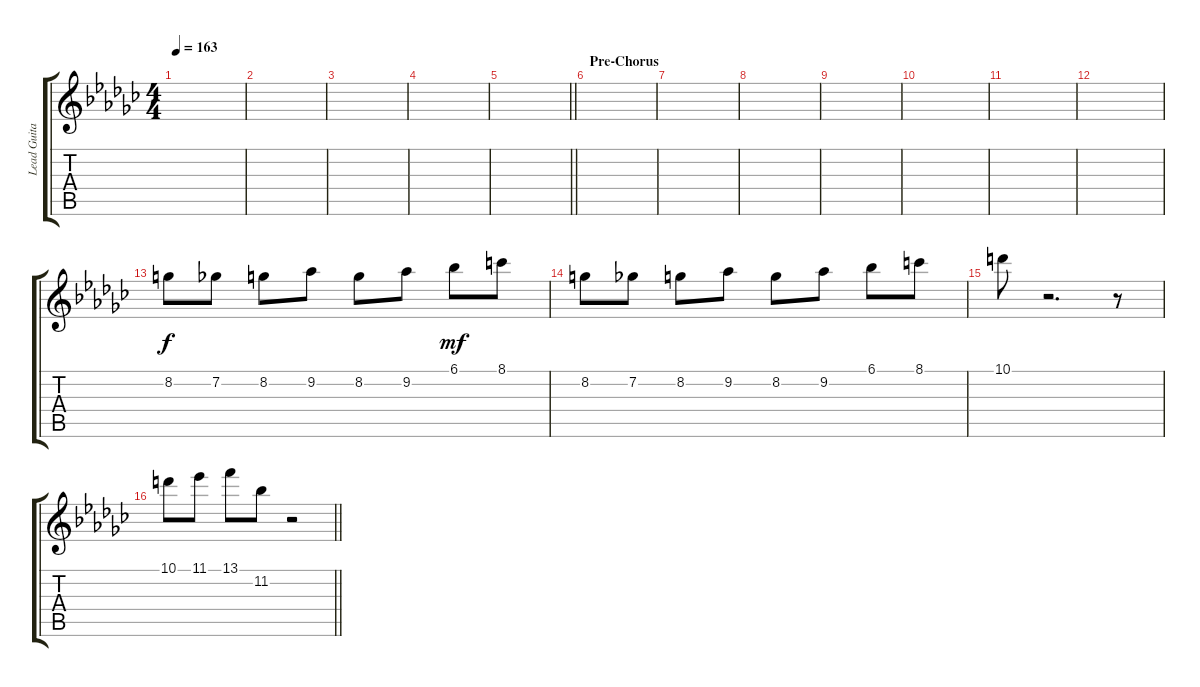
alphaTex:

\track ("Lead Guitar" "Lead Guita") {instrument distortionguitar}
\staff {score tabs}
\tuning (E4 B3 G3 D3 A2 E2) {hide}
\ts (4 4)
\tempo 163
\clef g2
\ks gb
|
|
|
|
\barLineRight lightlight
|
\section ("" "Pre-Chorus")
|
|
|
|
|
|
|
8.2.8{dy f} 7.2.8 8.2.8 9.2.8 8.2.8 9.2.8 6.1.8{dy mf} 8.1.8 |
8.2.8 7.2.8 8.2.8 9.2.8 8.2.8 9.2.8 6.1.8 8.1.8 |
10.1.8 r.2{d} r.8 |
\barLineRight lightlight
10.1.8 11.1.8 13.1.8 11.2.8 r.2
